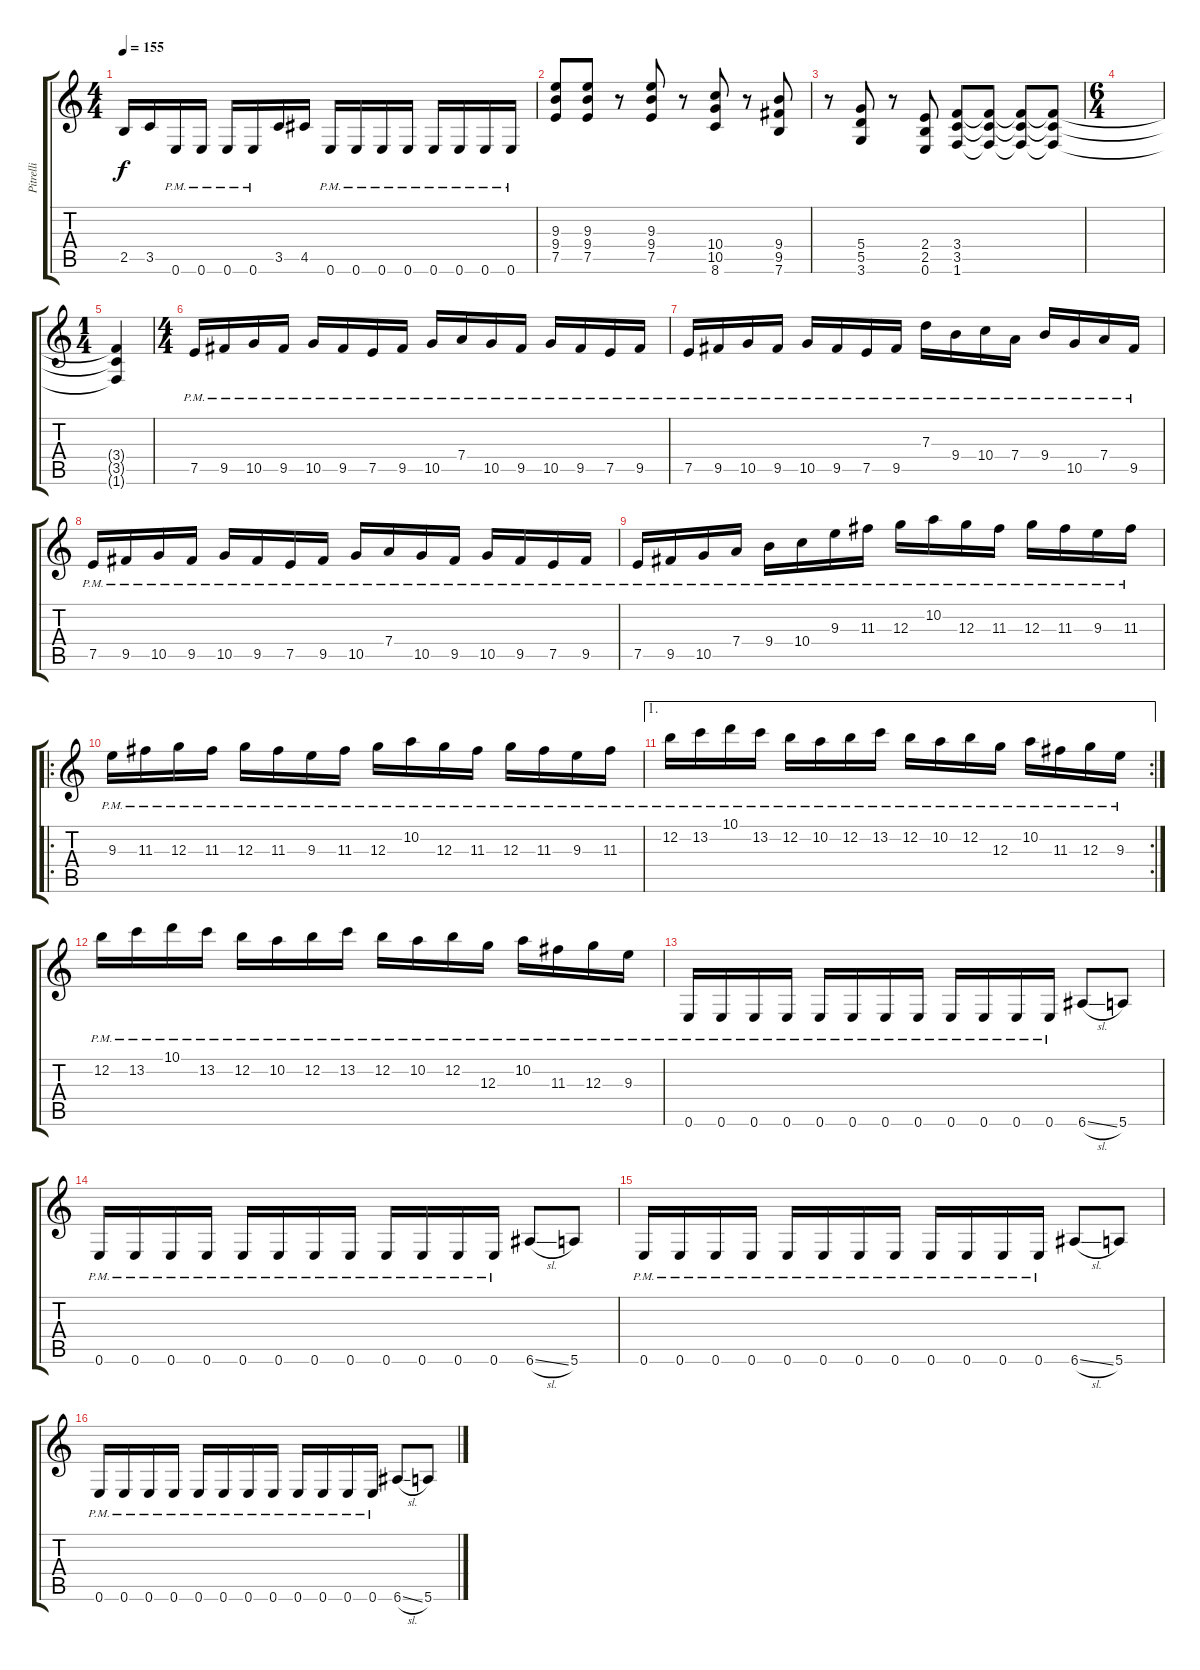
\track ("Pitrelli" "Pitrelli") {instrument distortionguitar}
\staff {score tabs}
\tuning (E4 B3 G3 D3 A2 E2) {hide}
\ts (4 4)
\tempo 155
\clef g2
\ks c
2.5.16{dy f} 3.5.16 0.6{pm}.16 0.6{pm}.16 0.6{pm}.16 0.6{pm}.16 3.5.16 4.5.16 0.6{pm}.16 0.6{pm}.16 0.6{pm}.16 0.6{pm}.16 0.6{pm}.16 0.6{pm}.16 0.6{pm}.16 0.6{pm}.16 |
(9.3 9.4 7.5).8 (9.3 9.4 7.5).8 r.8 (9.3 9.4 7.5).8 r.8 (10.4 10.5 8.6).8 r.8 (9.4 9.5 7.6).8 |
r.8 (5.4 5.5 3.6).8 r.8 (2.4 2.5 0.6).8 (3.4 3.5 1.6).8 (3.4{t} 3.5{t} 1.6{t}).8 (3.4{t} 3.5{t} 1.6{t}).8 (3.4{t} 3.5{t} 1.6{t}).8 |
\ts (6 4)
|
\ts (1 4)
(3.4{t} 3.5{t} 1.6{t}).4 |
\ts (4 4)
7.5{pm}.16 9.5{pm}.16 10.5{pm}.16 9.5{pm}.16 10.5{pm}.16 9.5{pm}.16 7.5{pm}.16 9.5{pm}.16 10.5{pm}.16 7.4{pm}.16 10.5{pm}.16 9.5{pm}.16 10.5{pm}.16 9.5{pm}.16 7.5{pm}.16 9.5{pm}.16 |
7.5{pm}.16 9.5{pm}.16 10.5{pm}.16 9.5{pm}.16 10.5{pm}.16 9.5{pm}.16 7.5{pm}.16 9.5{pm}.16 7.3{pm}.16 9.4{pm}.16 10.4{pm}.16 7.4{pm}.16 9.4{pm}.16 10.5{pm}.16 7.4{pm}.16 9.5{pm}.16 |
7.5{pm}.16 9.5{pm}.16 10.5{pm}.16 9.5{pm}.16 10.5{pm}.16 9.5{pm}.16 7.5{pm}.16 9.5{pm}.16 10.5{pm}.16 7.4{pm}.16 10.5{pm}.16 9.5{pm}.16 10.5{pm}.16 9.5{pm}.16 7.5{pm}.16 9.5{pm}.16 |
7.5{pm}.16 9.5{pm}.16 10.5{pm}.16 7.4{pm}.16 9.4{pm}.16 10.4{pm}.16 9.3{pm}.16 11.3{pm}.16 12.3{pm}.16 10.2{pm}.16 12.3{pm}.16 11.3{pm}.16 12.3{pm}.16 11.3{pm}.16 9.3{pm}.16 11.3{pm}.16 |
\ro
9.3{pm}.16 11.3{pm}.16 12.3{pm}.16 11.3{pm}.16 12.3{pm}.16 11.3{pm}.16 9.3{pm}.16 11.3{pm}.16 12.3{pm}.16 10.2{pm}.16 12.3{pm}.16 11.3{pm}.16 12.3{pm}.16 11.3{pm}.16 9.3{pm}.16 11.3{pm}.16 |
\ae 1
\rc 2
12.2{pm}.16 13.2{pm}.16 10.1{pm}.16 13.2{pm}.16 12.2{pm}.16 10.2{pm}.16 12.2{pm}.16 13.2{pm}.16 12.2{pm}.16 10.2{pm}.16 12.2{pm}.16 12.3{pm}.16 10.2{pm}.16 11.3{pm}.16 12.3{pm}.16 9.3{pm}.16 |
12.2{pm}.16 13.2{pm}.16 10.1{pm}.16 13.2{pm}.16 12.2{pm}.16 10.2{pm}.16 12.2{pm}.16 13.2{pm}.16 12.2{pm}.16 10.2{pm}.16 12.2{pm}.16 12.3{pm}.16 10.2{pm}.16 11.3{pm}.16 12.3{pm}.16 9.3{pm}.16 |
0.6{pm}.16 0.6{pm}.16 0.6{pm}.16 0.6{pm}.16 0.6{pm}.16 0.6{pm}.16 0.6{pm}.16 0.6{pm}.16 0.6{pm}.16 0.6{pm}.16 0.6{pm}.16 0.6{pm}.16 6.6{sl}.8 5.6.8 |
0.6{pm}.16 0.6{pm}.16 0.6{pm}.16 0.6{pm}.16 0.6{pm}.16 0.6{pm}.16 0.6{pm}.16 0.6{pm}.16 0.6{pm}.16 0.6{pm}.16 0.6{pm}.16 0.6{pm}.16 6.6{sl}.8 5.6.8 |
0.6{pm}.16 0.6{pm}.16 0.6{pm}.16 0.6{pm}.16 0.6{pm}.16 0.6{pm}.16 0.6{pm}.16 0.6{pm}.16 0.6{pm}.16 0.6{pm}.16 0.6{pm}.16 0.6{pm}.16 6.6{sl}.8 5.6.8 |
0.6{pm}.16 0.6{pm}.16 0.6{pm}.16 0.6{pm}.16 0.6{pm}.16 0.6{pm}.16 0.6{pm}.16 0.6{pm}.16 0.6{pm}.16 0.6{pm}.16 0.6{pm}.16 0.6{pm}.16 6.6{sl}.8 5.6.8
